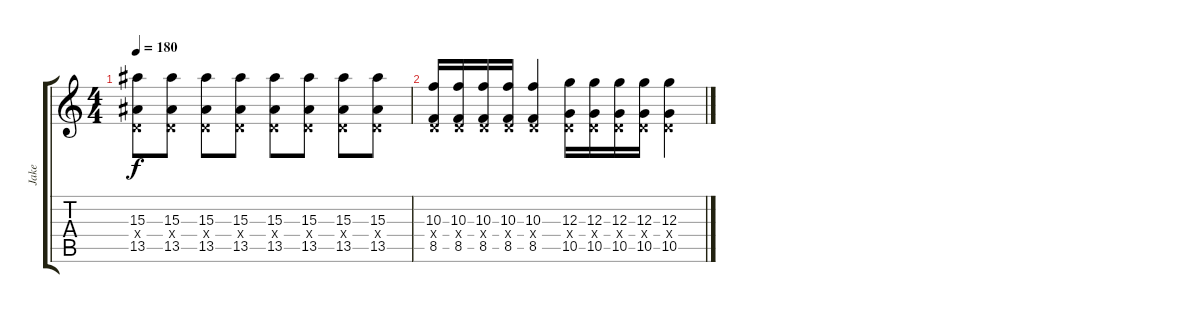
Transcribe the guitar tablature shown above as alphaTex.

\track ("Jake" "Jake") {instrument distortionguitar}
\staff {score tabs}
\tuning (E4 B3 G3 D3 A2 D2) {hide}
\ts (4 4)
\tempo 180
\clef g2
\ks c
(15.3 0.4{x} 13.5).8{dy f} (15.3 0.4{x} 13.5).8 (15.3 0.4{x} 13.5).8 (15.3 0.4{x} 13.5).8 (15.3 0.4{x} 13.5).8 (15.3 0.4{x} 13.5).8 (15.3 0.4{x} 13.5).8 (15.3 0.4{x} 13.5).8 |
(10.3 0.4{x} 8.5).16 (10.3 0.4{x} 8.5).16 (10.3 0.4{x} 8.5).16 (10.3 0.4{x} 8.5).16 (10.3 0.4{x} 8.5).4 (12.3 0.4{x} 10.5).16 (12.3 0.4{x} 10.5).16 (12.3 0.4{x} 10.5).16 (12.3 0.4{x} 10.5).16 (12.3 0.4{x} 10.5).4
